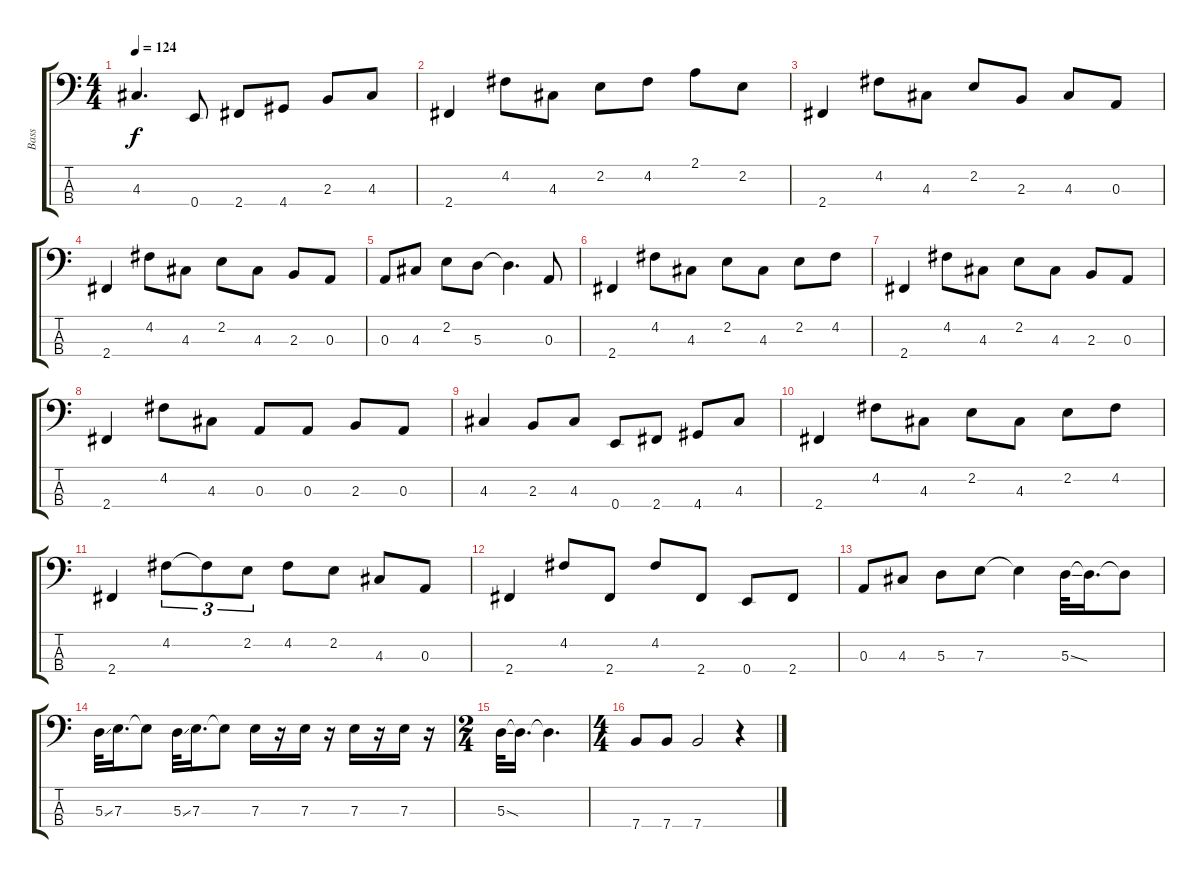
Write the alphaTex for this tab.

\track ("Bass" "Bass") {instrument electricbassfinger}
\staff {score tabs}
\tuning (G2 D2 A1 E1) {hide}
\ts (4 4)
\tempo 124
\clef f4
\ks c
4.3.4{d dy f} 0.4.8 2.4.8 4.4.8 2.3.8 4.3.8 |
2.4.4 4.2.8 4.3.8 2.2.8 4.2.8 2.1.8 2.2.8 |
2.4.4 4.2.8 4.3.8 2.2.8 2.3.8 4.3.8 0.3.8 |
2.4.4 4.2.8 4.3.8 2.2.8 4.3.8 2.3.8 0.3.8 |
0.3.8 4.3.8 2.2.8 5.3.8 5.3{t}.4{d} 0.3.8 |
2.4.4 4.2.8 4.3.8 2.2.8 4.3.8 2.2.8 4.2.8 |
2.4.4 4.2.8 4.3.8 2.2.8 4.3.8 2.3.8 0.3.8 |
2.4.4 4.2.8 4.3.8 0.3.8 0.3.8 2.3.8 0.3.8 |
4.3.4 2.3.8 4.3.8 0.4.8 2.4.8 4.4.8 4.3.8 |
2.4.4 4.2.8 4.3.8 2.2.8 4.3.8 2.2.8 4.2.8 |
2.4.4 4.2.8{tu (3 2)} 4.2{t}.8{tu (3 2)} 2.2.8{tu (3 2)} 4.2.8 2.2.8 4.3.8 0.3.8 |
2.4.4 4.2.8 2.4.8 4.2.8 2.4.8 0.4.8 2.4.8 |
0.3.8 4.3.8 5.3.8 7.3.8 7.3{t}.4 5.3{ss}.32 5.3{t}.16{d} 5.3{t}.8 |
5.3{ss}.32 7.3.16{d} 7.3{t}.8 5.3{ss}.32 7.3.16{d} 7.3{t}.8 7.3.16 r.16 7.3.16 r.16 7.3.16 r.16 7.3.16 r.16 |
\ts (2 4)
5.3{ss}.32 5.3{t}.16{d} 5.3{t}.4{d} |
\ts (4 4)
7.4.8 7.4.8 7.4.2 r.4
